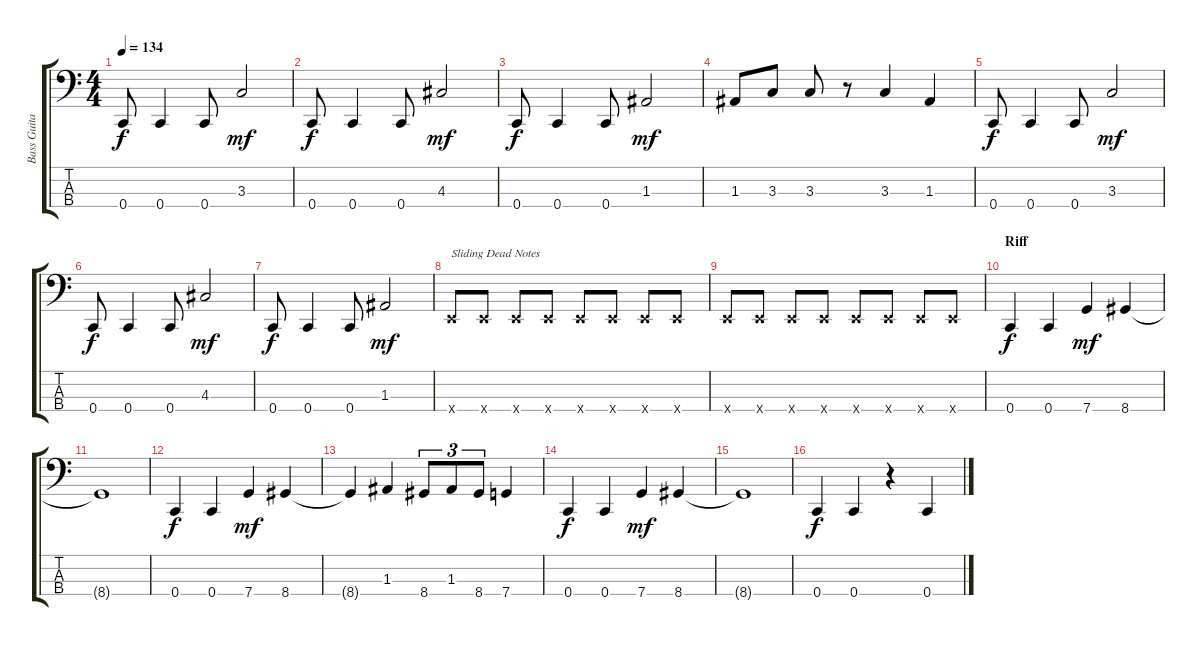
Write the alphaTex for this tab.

\track ("Bass Guitar" "Bass Guita") {instrument electricguitarclean}
\staff {score tabs}
\tuning (G2 D2 A1 C1) {hide}
\ts (4 4)
\tempo 134
\clef f4
\ks c
0.4.8{dy f} 0.4.4 0.4.8 3.3.2{dy mf} |
0.4.8{dy f} 0.4.4 0.4.8 4.3.2{dy mf} |
0.4.8{dy f} 0.4.4 0.4.8 1.3.2{dy mf} |
1.3.8 3.3.8 3.3.8 r.8 3.3.4 1.3.4 |
0.4.8{dy f} 0.4.4 0.4.8 3.3.2{dy mf} |
0.4.8{dy f} 0.4.4 0.4.8 4.3.2{dy mf} |
0.4.8{dy f} 0.4.4 0.4.8 1.3.2{dy mf} |
4.4{x}.8{txt "Sliding Dead Notes"} 4.4{x}.8 4.4{x}.8 4.4{x}.8 4.4{x}.8 4.4{x}.8 4.4{x}.8 4.4{x}.8 |
4.4{x}.8 4.4{x}.8 4.4{x}.8 4.4{x}.8 4.4{x}.8 4.4{x}.8 4.4{x}.8 4.4{x}.8 |
\section ("" "Riff")
0.4.4{dy f} 0.4.4 7.4.4{dy mf} 8.4.4 |
8.4{t}.1 |
0.4.4{dy f} 0.4.4 7.4.4{dy mf} 8.4.4 |
8.4{t}.4 1.3.4 8.4.8{tu (3 2)} 1.3.8{tu (3 2)} 8.4.8{tu (3 2)} 7.4.4 |
0.4.4{dy f} 0.4.4 7.4.4{dy mf} 8.4.4 |
8.4{t}.1 |
0.4.4{dy f} 0.4.4 r.4 0.4.4
